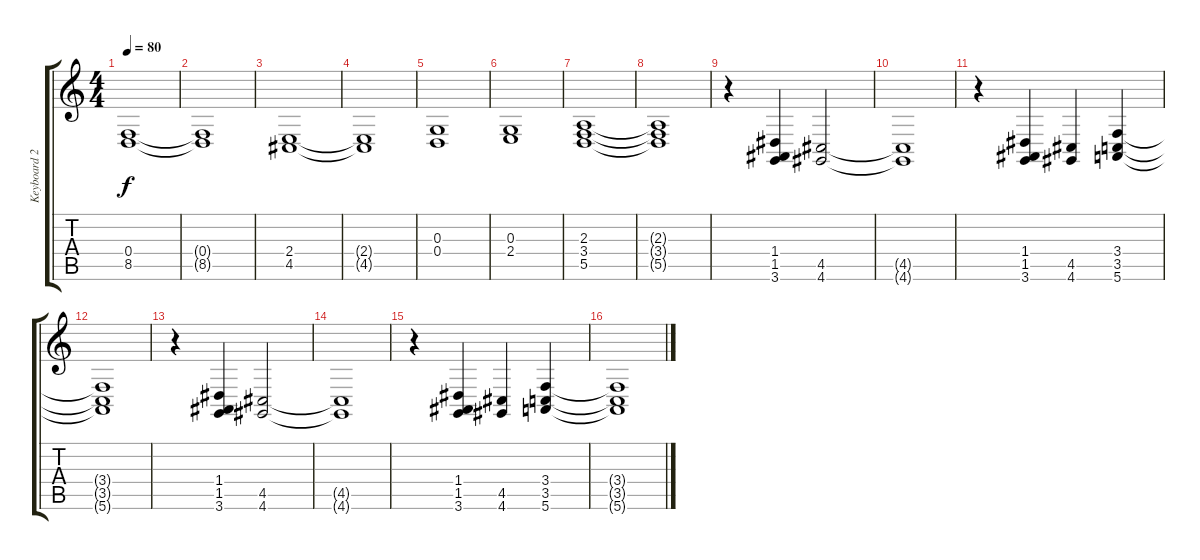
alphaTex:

\track ("Keyboard 2" "Keyboard 2") {instrument churchorgan}
\staff {score tabs}
\tuning (E4 B3 G3 D3 A2 E2) {hide}
\ts (4 4)
\tempo 80
\clef g2
\ks c
(0.4 8.5).1{dy f} |
(0.4{t} 8.5{t}).1 |
(2.4 4.5).1 |
(2.4{t} 4.5{t}).1 |
(0.3 0.4).1 |
(0.3 2.4).1 |
(2.3 3.4 5.5).1 |
(2.3{t} 3.4{t} 5.5{t}).1 |
r.4 (1.4 1.5 3.6).4 (4.5 4.6).2 |
(4.5{t} 4.6{t}).1 |
r.4 (1.4 1.5 3.6).4 (4.5 4.6).4 (3.4 3.5 5.6).4 |
(3.4{t} 3.5{t} 5.6{t}).1 |
r.4 (1.4 1.5 3.6).4 (4.5 4.6).2 |
(4.5{t} 4.6{t}).1 |
r.4 (1.4 1.5 3.6).4 (4.5 4.6).4 (3.4 3.5 5.6).4 |
(3.4{t} 3.5{t} 5.6{t}).1
